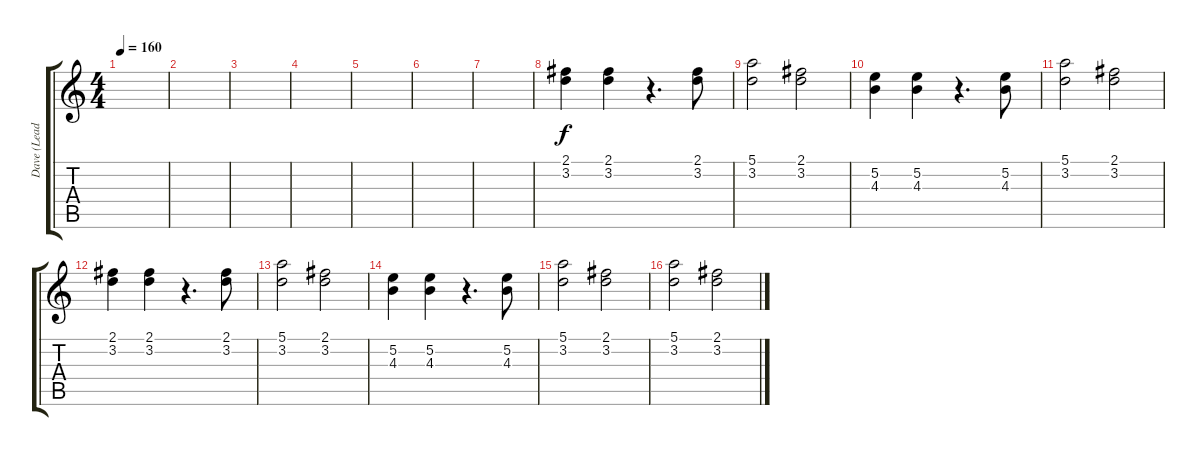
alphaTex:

\track ("Dave (Lead)" "Dave (Lead") {instrument distortionguitar}
\staff {score tabs}
\tuning (E4 B3 G3 D3 A2 E2) {hide}
\ts (4 4)
\tempo 160
\clef g2
\ks c
|
|
|
|
|
|
|
(2.1 3.2).4 (2.1 3.2).4 r.4{d} (2.1 3.2).8 |
(5.1 3.2).2 (2.1 3.2).2 |
(5.2 4.3).4 (5.2 4.3).4 r.4{d} (5.2 4.3).8 |
(5.1 3.2).2 (2.1 3.2).2 |
(2.1 3.2).4 (2.1 3.2).4 r.4{d} (2.1 3.2).8 |
(5.1 3.2).2 (2.1 3.2).2 |
(5.2 4.3).4 (5.2 4.3).4 r.4{d} (5.2 4.3).8 |
(5.1 3.2).2 (2.1 3.2).2 |
(5.1 3.2).2 (2.1 3.2).2
